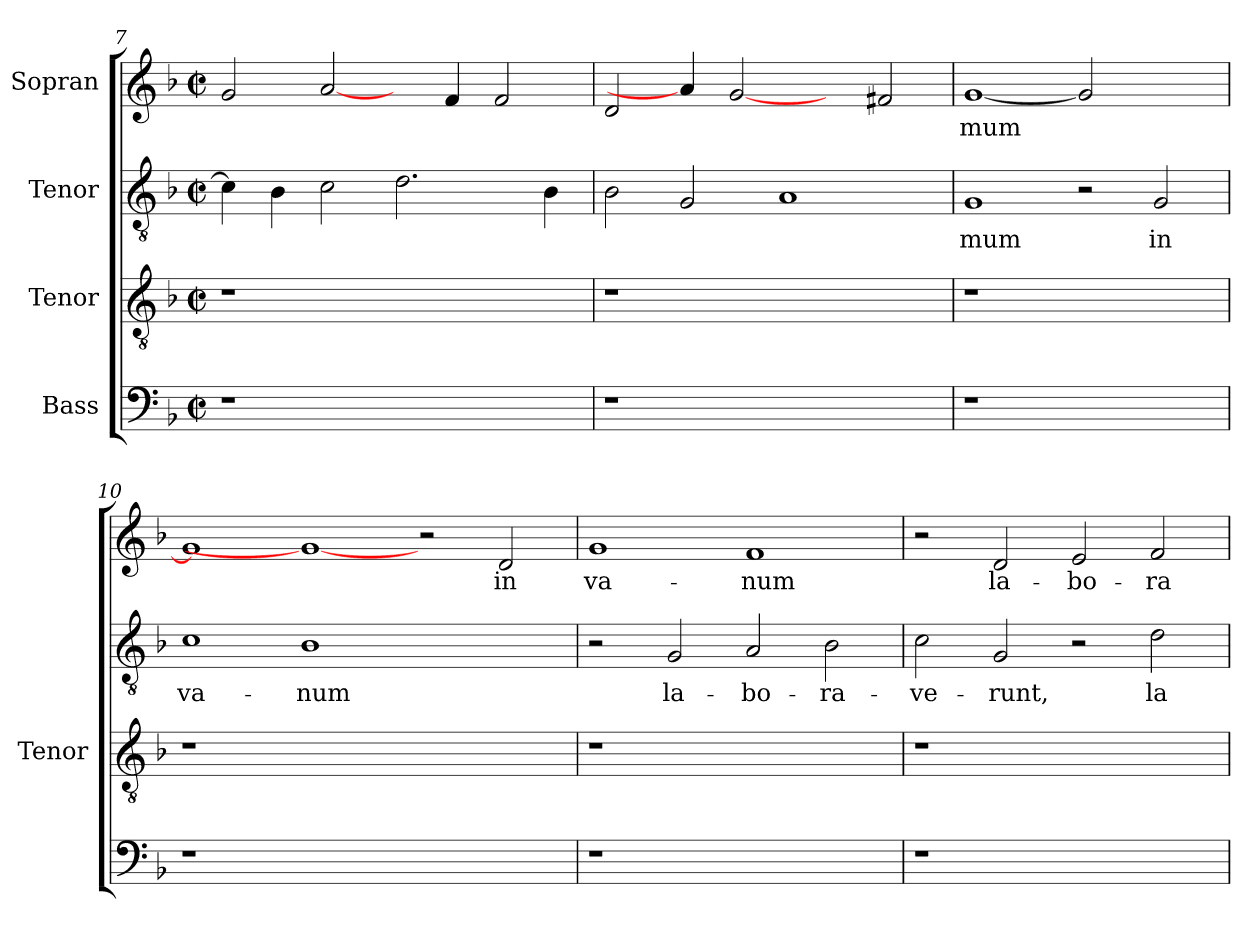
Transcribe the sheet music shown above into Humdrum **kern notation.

**kern	**kern	**kern	**text	**kern	**text
*part4	*part3	*part2	*part2	*part1	*part1
*staff4	*staff3	*staff2	*staff2	*staff1	*staff1
*I"Bass	*I"Tenor	*I"Tenor	*	*I"Sopran	*
*	*I'Tenor	*	*	*	*
*clefF4	*clefGv2	*clefGv2	*	*clefG2	*
*	*ITrd7c12	*ITrd7c12	*	*	*
*k[b-]	*k[b-]	*k[b-]	*	*k[b-]	*
*F:	*F:	*F:	*	*F:	*
*M2/2	*M2/2	*M2/2	*	*M2/2	*
*met(c|)	*met(c|)	*met(c|)	*	*met(c|)	*
=7	=7	=7	=7	=7	=7
!LO:N:vis=1	!LO:N:vis=1	!	!	!	!
1r	1r	4Ci\]	.	2gi/	.
.	.	4BB-i\	.	.	.
.	.	2Ci\	.	[2ai/	.
1ryy	1ryy	2.Di\	.	4ryy	.
.	.	.	.	4fi/	.
.	.	.	.	2fi/	.
.	.	4BB-i\	.	.	.
=8	=8	=8	=8	=8	=8
!LO:N:vis=1	!LO:N:vis=1	!	!	!	!
1r	1r	2BB-i\	.	2di/	.
.	.	2GGi/	.	4ai/]	.
.	.	.	.	[2gi	.
1ryy	1ryy	1AAi	.	.	.
.	.	.	.	4ryy	.
.	.	.	.	2f#Xi/	.
!!LO:LB:g=z
=9	=9	=9	=9	=9	=9
!LO:N:vis=1	!LO:N:vis=1	!	!	!	!
!	!	!	!LO:LY:b:color=#000000	!	!
!	!	!	!	!	!LO:LY:b:color=#000000
1r	1r	1GGi	-mum	[<1gi	-mum
1ryy	1ryy	2r	.	2gi]	.
!	!	!	!LO:LY:b:color=#000000	!	!
.	.	2GGi/	in	2ryy	.
=10	=10	=10	=10	=10	=10
!LO:N:vis=1	!LO:N:vis=1	!	!	!	!
!	!	!	!LO:LY:b:color=#000000	!	!
1r	1r	1Ci	va-	1gi]	.
!	!	!	!LO:LY:b:color=#000000	!	!
0ryy	0ryy	1BB-i	-num	1gi_	.
.	.	1ryy	.	2r	.
!	!	!	!	!	!LO:LY:b:color=#000000
.	.	.	.	2di/	in
=11	=11	=11	=11	=11	=11
!LO:N:vis=1	!LO:N:vis=1	!	!	!	!
!	!	!	!	!	!LO:LY:b:color=#000000
1r	1r	2r	.	1gi	va-
!	!	!	!LO:LY:b:color=#000000	!	!
.	.	2GGi/	la-	.	.
!	!	!	!LO:LY:b:color=#000000	!	!
!	!	!	!	!	!LO:LY:b:color=#000000
1ryy	1ryy	2AAi/	-bo-	1fi	-num
!	!	!	!LO:LY:b:color=#000000	!	!
.	.	2BB-i\	-ra-	.	.
=12	=12	=12	=12	=12	=12
!LO:N:vis=1	!LO:N:vis=1	!	!	!	!
!	!	!	!LO:LY:b:color=#000000	!	!
1r	1r	2Ci\	-ve-	2r	.
!	!	!	!LO:LY:b:color=#000000	!	!
!	!	!	!	!	!LO:LY:b:color=#000000
.	.	2GGi/	-runt,	2di/	la-
!	!	!	!	!	!LO:LY:b:color=#000000
1ryy	1ryy	2r	.	2ei/	-bo-
!	!	!	!LO:LY:b:color=#000000	!	!
!	!	!	!	!	!LO:LY:b:color=#000000
.	.	2Di\	la-	2fi/	-ra-
=	=	=	=	=	=
*-	*-	*-	*-	*-	*-
